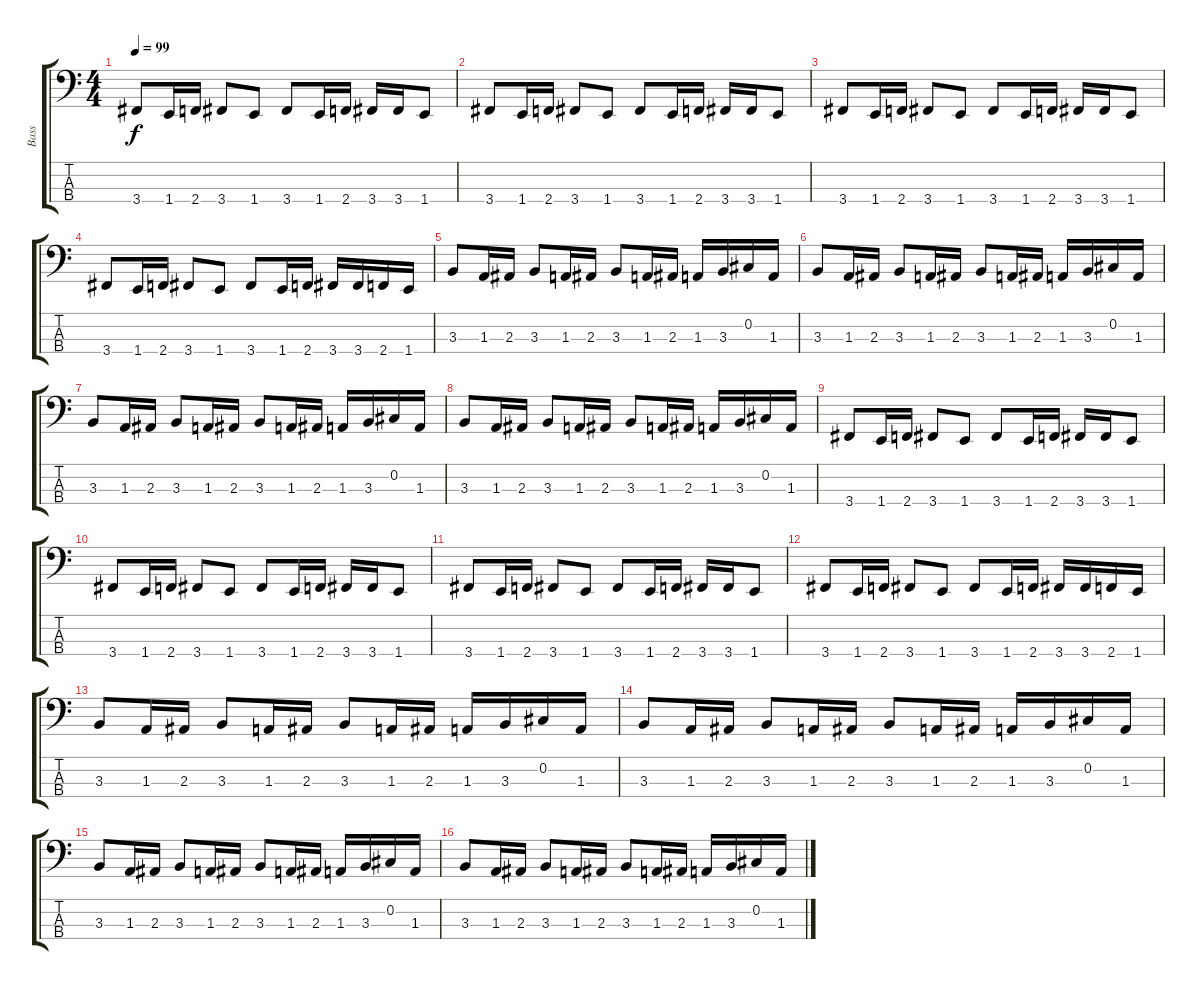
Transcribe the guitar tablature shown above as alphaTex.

\track ("Bass" "Bass") {instrument electricbassfinger}
\staff {score tabs}
\tuning (Gb2 Db2 Ab1 Eb1) {hide}
\ts (4 4)
\tempo 99
\clef f4
\ks c
3.4.8{dy f} 1.4.16 2.4.16 3.4.8 1.4.8 3.4.8 1.4.16 2.4.16 3.4.16 3.4.16 1.4.8 |
3.4.8 1.4.16 2.4.16 3.4.8 1.4.8 3.4.8 1.4.16 2.4.16 3.4.16 3.4.16 1.4.8 |
3.4.8 1.4.16 2.4.16 3.4.8 1.4.8 3.4.8 1.4.16 2.4.16 3.4.16 3.4.16 1.4.8 |
3.4.8 1.4.16 2.4.16 3.4.8 1.4.8 3.4.8 1.4.16 2.4.16 3.4.16 3.4.16 2.4.16 1.4.16 |
3.3.8 1.3.16 2.3.16 3.3.8 1.3.16 2.3.16 3.3.8 1.3.16 2.3.16 1.3.16 3.3.16 0.2.16 1.3.16 |
3.3.8 1.3.16 2.3.16 3.3.8 1.3.16 2.3.16 3.3.8 1.3.16 2.3.16 1.3.16 3.3.16 0.2.16 1.3.16 |
3.3.8 1.3.16 2.3.16 3.3.8 1.3.16 2.3.16 3.3.8 1.3.16 2.3.16 1.3.16 3.3.16 0.2.16 1.3.16 |
3.3.8 1.3.16 2.3.16 3.3.8 1.3.16 2.3.16 3.3.8 1.3.16 2.3.16 1.3.16 3.3.16 0.2.16 1.3.16 |
3.4.8 1.4.16 2.4.16 3.4.8 1.4.8 3.4.8 1.4.16 2.4.16 3.4.16 3.4.16 1.4.8 |
3.4.8 1.4.16 2.4.16 3.4.8 1.4.8 3.4.8 1.4.16 2.4.16 3.4.16 3.4.16 1.4.8 |
3.4.8 1.4.16 2.4.16 3.4.8 1.4.8 3.4.8 1.4.16 2.4.16 3.4.16 3.4.16 1.4.8 |
3.4.8 1.4.16 2.4.16 3.4.8 1.4.8 3.4.8 1.4.16 2.4.16 3.4.16 3.4.16 2.4.16 1.4.16 |
3.3.8 1.3.16 2.3.16 3.3.8 1.3.16 2.3.16 3.3.8 1.3.16 2.3.16 1.3.16 3.3.16 0.2.16 1.3.16 |
3.3.8 1.3.16 2.3.16 3.3.8 1.3.16 2.3.16 3.3.8 1.3.16 2.3.16 1.3.16 3.3.16 0.2.16 1.3.16 |
3.3.8 1.3.16 2.3.16 3.3.8 1.3.16 2.3.16 3.3.8 1.3.16 2.3.16 1.3.16 3.3.16 0.2.16 1.3.16 |
3.3.8 1.3.16 2.3.16 3.3.8 1.3.16 2.3.16 3.3.8 1.3.16 2.3.16 1.3.16 3.3.16 0.2.16 1.3.16
